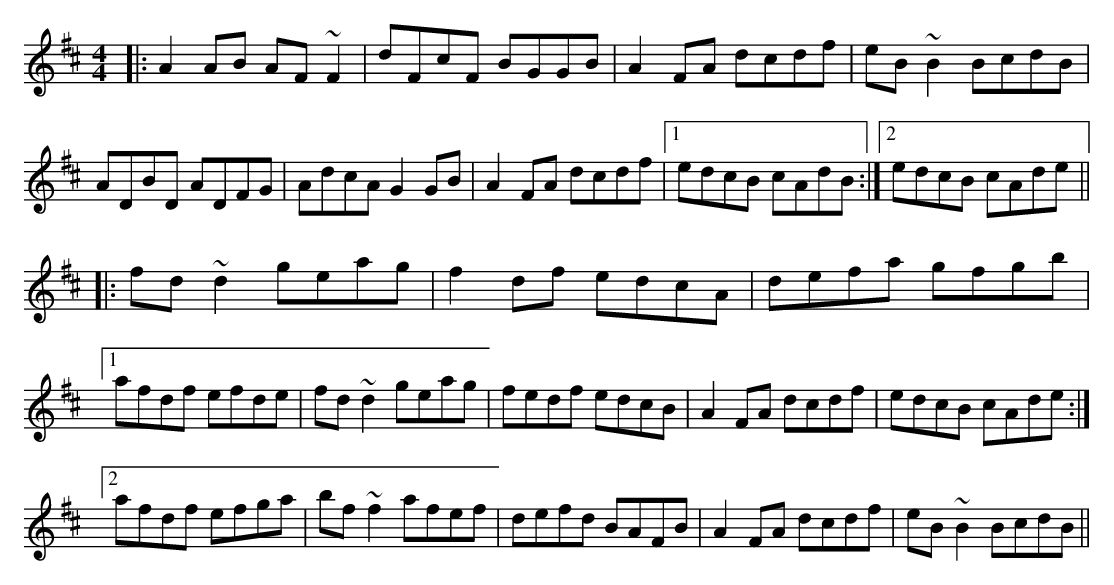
X:1
M:4/4
K:D
|:A2AB AF~F2|dFcF BGGB|A2FA dcdf|eB~B2 BcdB|
ADBD ADFG|AdcA G2GB|A2FA dcdf|1 edcB cAdB:|2 edcB cAde||
|:fd~d2 geag|f2df edcA|defa gfgb|
[1afdf efde|fd~d2 geag|fedf edcB|A2FA dcdf|edcB cAde:|
[2afdf efga|bf~f2 afef|defd BAFB|A2FA dcdf|eB~B2 BcdB||
